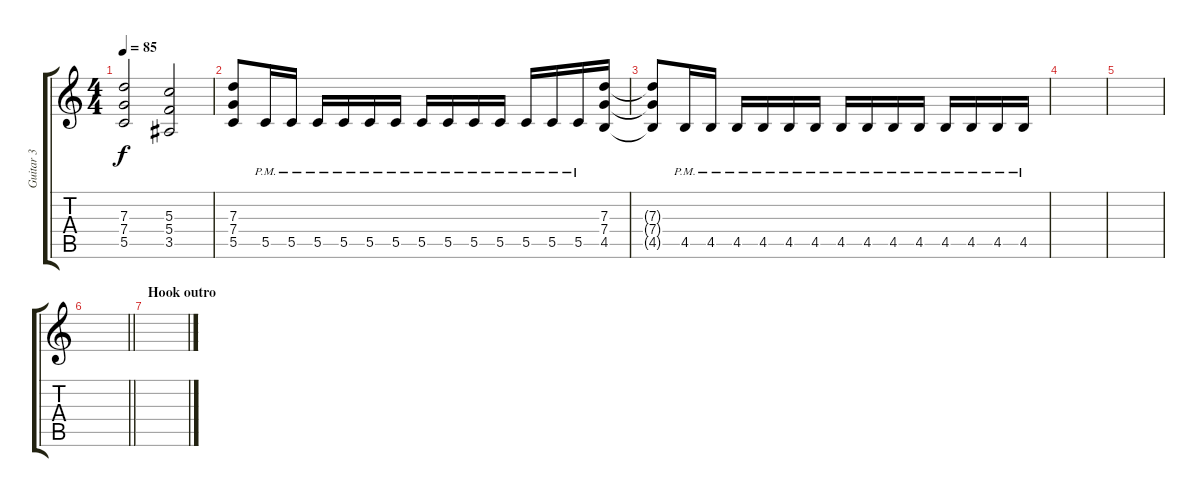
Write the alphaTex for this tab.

\track ("Guitar 3" "Guitar 3") {instrument overdrivenguitar}
\staff {score tabs}
\tuning (E4 C4 G3 C3 G2 C2) {hide}
\ts (4 4)
\tempo 85
\clef g2
\ks c
(7.3 7.4 5.5).2{dy f} (5.3 5.4 3.5).2 |
(7.3 7.4 5.5).8{volume 8} 5.5{pm}.16 5.5{pm}.16 5.5{pm}.16 5.5{pm}.16 5.5{pm}.16 5.5{pm}.16 5.5{pm}.16 5.5{pm}.16 5.5{pm}.16 5.5{pm}.16 5.5{pm}.16 5.5{pm}.16 5.5{pm}.16 (7.3 7.4 4.5).16 |
(7.3{t} 7.4{t} 4.5{t}).8 4.5{pm}.16 4.5{pm}.16 4.5{pm}.16 4.5{pm}.16 4.5{pm}.16 4.5{pm}.16 4.5{pm}.16 4.5{pm}.16 4.5{pm}.16 4.5{pm}.16 4.5{pm}.16 4.5{pm}.16 4.5{pm}.16 4.5{pm}.16 |
|
|
\barLineRight lightlight
|
\section ("" "Hook outro")
